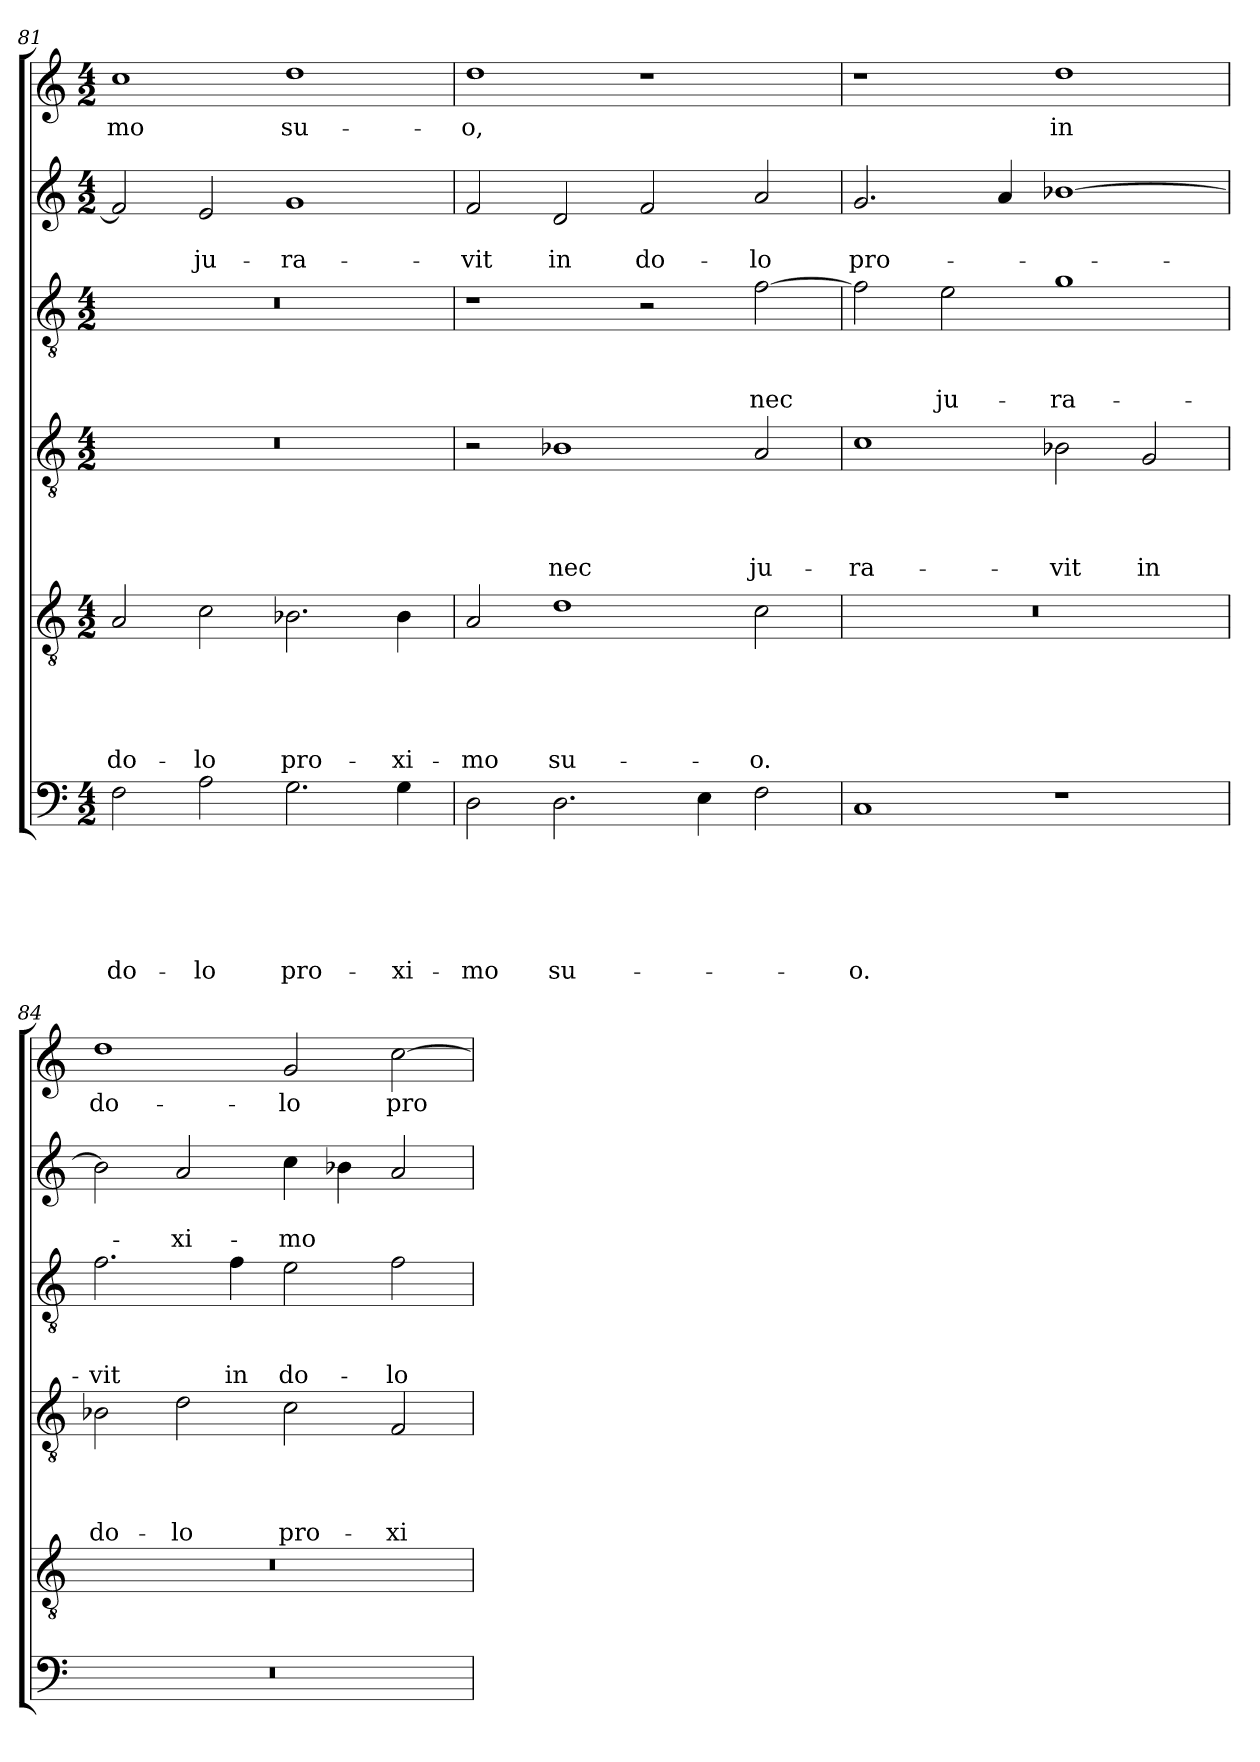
**kern	**text	**text	**text	**text	**text	**text	**kern	**text	**text	**text	**text	**text	**kern	**text	**text	**text	**text	**kern	**text	**text	**text	**kern	**text	**text	**kern	**text
*part6	*part6	*part6	*part6	*part6	*part6	*part6	*part5	*part5	*part5	*part5	*part5	*part5	*part4	*part4	*part4	*part4	*part4	*part3	*part3	*part3	*part3	*part2	*part2	*part2	*part1	*part1
*staff6	*staff6	*staff6	*staff6	*staff6	*staff6	*staff6	*staff5	*staff5	*staff5	*staff5	*staff5	*staff5	*staff4	*staff4	*staff4	*staff4	*staff4	*staff3	*staff3	*staff3	*staff3	*staff2	*staff2	*staff2	*staff1	*staff1
*clefF4	*	*	*	*	*	*	*clefGv2	*	*	*	*	*	*clefGv2	*	*	*	*	*clefGv2	*	*	*	*clefG2	*	*	*clefG2	*
*k[]	*	*	*	*	*	*	*k[]	*	*	*	*	*	*k[]	*	*	*	*	*k[]	*	*	*	*k[]	*	*	*k[]	*
*C:	*	*	*	*	*	*	*C:	*	*	*	*	*	*C:	*	*	*	*	*C:	*	*	*	*C:	*	*	*C:	*
*M4/2	*	*	*	*	*	*	*M4/2	*	*	*	*	*	*M4/2	*	*	*	*	*M4/2	*	*	*	*M4/2	*	*	*M4/2	*
=81	=81	=81	=81	=81	=81	=81	=81	=81	=81	=81	=81	=81	=81	=81	=81	=81	=81	=81	=81	=81	=81	=81	=81	=81	=81	=81
!	!	!	!	!	!	!LO:LY:b	!	!	!	!	!	!LO:LY:b	!	!	!	!	!	!	!	!	!	!	!	!	!	!LO:LY:b
2F\	.	.	.	.	.	do-	2A/	.	.	.	.	do-	0r	.	.	.	.	0r	.	.	.	2f/]	.	.	1cc	-mo
!	!	!	!	!	!	!LO:LY:b	!	!	!	!	!	!LO:LY:b	!	!	!	!	!	!	!	!	!	!	!	!LO:LY:b	!	!
2A\	.	.	.	.	.	-lo	2c\	.	.	.	.	-lo	.	.	.	.	.	.	.	.	.	2e/	.	ju-	.	.
!	!	!	!	!	!	!LO:LY:b	!	!	!	!	!	!LO:LY:b	!	!	!	!	!	!	!	!	!	!	!	!LO:LY:b	!	!LO:LY:b
2.G\	.	.	.	.	.	pro-	2.B-X\	.	.	.	.	pro-	.	.	.	.	.	.	.	.	.	1g	.	-ra-	1dd	su-
!	!	!	!	!	!	!LO:LY:b	!	!	!	!	!	!LO:LY:b	!	!	!	!	!	!	!	!	!	!	!	!	!	!
4G\	.	.	.	.	.	-xi-	4B-\	.	.	.	.	-xi-	.	.	.	.	.	.	.	.	.	.	.	.	.	.
=82	=82	=82	=82	=82	=82	=82	=82	=82	=82	=82	=82	=82	=82	=82	=82	=82	=82	=82	=82	=82	=82	=82	=82	=82	=82	=82
!	!	!	!	!	!	!LO:LY:b	!	!	!	!	!	!LO:LY:b	!	!	!	!	!	!	!	!	!	!	!	!LO:LY:b	!	!LO:LY:b
2D\	.	.	.	.	.	-mo	2A/	.	.	.	.	-mo	2r	.	.	.	.	1r	.	.	.	2f/	.	-vit	1dd	-o,
!	!	!	!	!	!	!LO:LY:b	!	!	!	!	!	!LO:LY:b	!	!	!	!	!LO:LY:b	!	!	!	!	!	!	!LO:LY:b	!	!
2.D\	.	.	.	.	.	su-	1d	.	.	.	.	su-	1B-X	.	.	.	nec	.	.	.	.	2d/	.	in	.	.
!	!	!	!	!	!	!	!	!	!	!	!	!	!	!	!	!	!	!	!	!	!	!	!	!LO:LY:b	!	!
.	.	.	.	.	.	.	.	.	.	.	.	.	.	.	.	.	.	2r	.	.	.	2f/	.	do-	1r	.
4E\	.	.	.	.	.	.	.	.	.	.	.	.	.	.	.	.	.	.	.	.	.	.	.	.	.	.
!	!	!	!	!	!	!	!	!	!	!	!	!LO:LY:b	!	!	!	!	!LO:LY:b	!	!	!	!LO:LY:b	!	!	!LO:LY:b	!	!
2F\	.	.	.	.	.	.	2c\	.	.	.	.	-o.	2A/	.	.	.	ju-	[2f\	.	.	nec	2a/	.	-lo	.	.
=83	=83	=83	=83	=83	=83	=83	=83	=83	=83	=83	=83	=83	=83	=83	=83	=83	=83	=83	=83	=83	=83	=83	=83	=83	=83	=83
!	!	!	!	!	!	!LO:LY:b	!	!	!	!	!	!	!	!	!	!	!LO:LY:b	!	!	!	!	!	!	!LO:LY:b	!	!
1C	.	.	.	.	.	-o.	0r	.	.	.	.	.	1c	.	.	.	-ra-	2f\]	.	.	.	2.g/	.	pro-	1r	.
!	!	!	!	!	!	!	!	!	!	!	!	!	!	!	!	!	!	!	!	!	!LO:LY:b	!	!	!	!	!
.	.	.	.	.	.	.	.	.	.	.	.	.	.	.	.	.	.	2e\	.	.	ju-	.	.	.	.	.
.	.	.	.	.	.	.	.	.	.	.	.	.	.	.	.	.	.	.	.	.	.	4a/	.	.	.	.
!	!	!	!	!	!	!	!	!	!	!	!	!	!	!	!	!	!LO:LY:b	!	!	!	!LO:LY:b	!	!	!	!	!LO:LY:b
1r	.	.	.	.	.	.	.	.	.	.	.	.	2B-X\	.	.	.	-vit	1g	.	.	-ra-	[1b-X	.	.	1dd	in
!	!	!	!	!	!	!	!	!	!	!	!	!	!	!	!	!	!LO:LY:b	!	!	!	!	!	!	!	!	!
.	.	.	.	.	.	.	.	.	.	.	.	.	2G/	.	.	.	in	.	.	.	.	.	.	.	.	.
=84	=84	=84	=84	=84	=84	=84	=84	=84	=84	=84	=84	=84	=84	=84	=84	=84	=84	=84	=84	=84	=84	=84	=84	=84	=84	=84
!	!	!	!	!	!	!	!	!	!	!	!	!	!	!	!	!	!LO:LY:b	!	!	!	!LO:LY:b	!	!	!	!	!LO:LY:b
0r	.	.	.	.	.	.	0r	.	.	.	.	.	2B-X\	.	.	.	do-	2.f\	.	.	-vit	2b-\]	.	.	1dd	do-
!	!	!	!	!	!	!	!	!	!	!	!	!	!	!	!	!	!LO:LY:b	!	!	!	!	!	!	!LO:LY:b	!	!
.	.	.	.	.	.	.	.	.	.	.	.	.	2d\	.	.	.	-lo	.	.	.	.	2a/	.	-xi-	.	.
!	!	!	!	!	!	!	!	!	!	!	!	!	!	!	!	!	!	!	!	!	!LO:LY:b	!	!	!	!	!
.	.	.	.	.	.	.	.	.	.	.	.	.	.	.	.	.	.	4f\	.	.	in	.	.	.	.	.
!	!	!	!	!	!	!	!	!	!	!	!	!	!	!	!	!	!LO:LY:b	!	!	!	!LO:LY:b	!	!	!LO:LY:b	!	!LO:LY:b
.	.	.	.	.	.	.	.	.	.	.	.	.	2c\	.	.	.	pro-	2e\	.	.	do-	4cc\	.	-mo	2g/	-lo
.	.	.	.	.	.	.	.	.	.	.	.	.	.	.	.	.	.	.	.	.	.	4b-X\	.	.	.	.
!	!	!	!	!	!	!	!	!	!	!	!	!	!	!	!	!	!LO:LY:b	!	!	!	!LO:LY:b	!	!	!	!	!LO:LY:b
.	.	.	.	.	.	.	.	.	.	.	.	.	2F/	.	.	.	-xi-	2f\	.	.	-lo	2a/	.	.	[2cc\	pro-
=	=	=	=	=	=	=	=	=	=	=	=	=	=	=	=	=	=	=	=	=	=	=	=	=	=	=
*-	*-	*-	*-	*-	*-	*-	*-	*-	*-	*-	*-	*-	*-	*-	*-	*-	*-	*-	*-	*-	*-	*-	*-	*-	*-	*-
